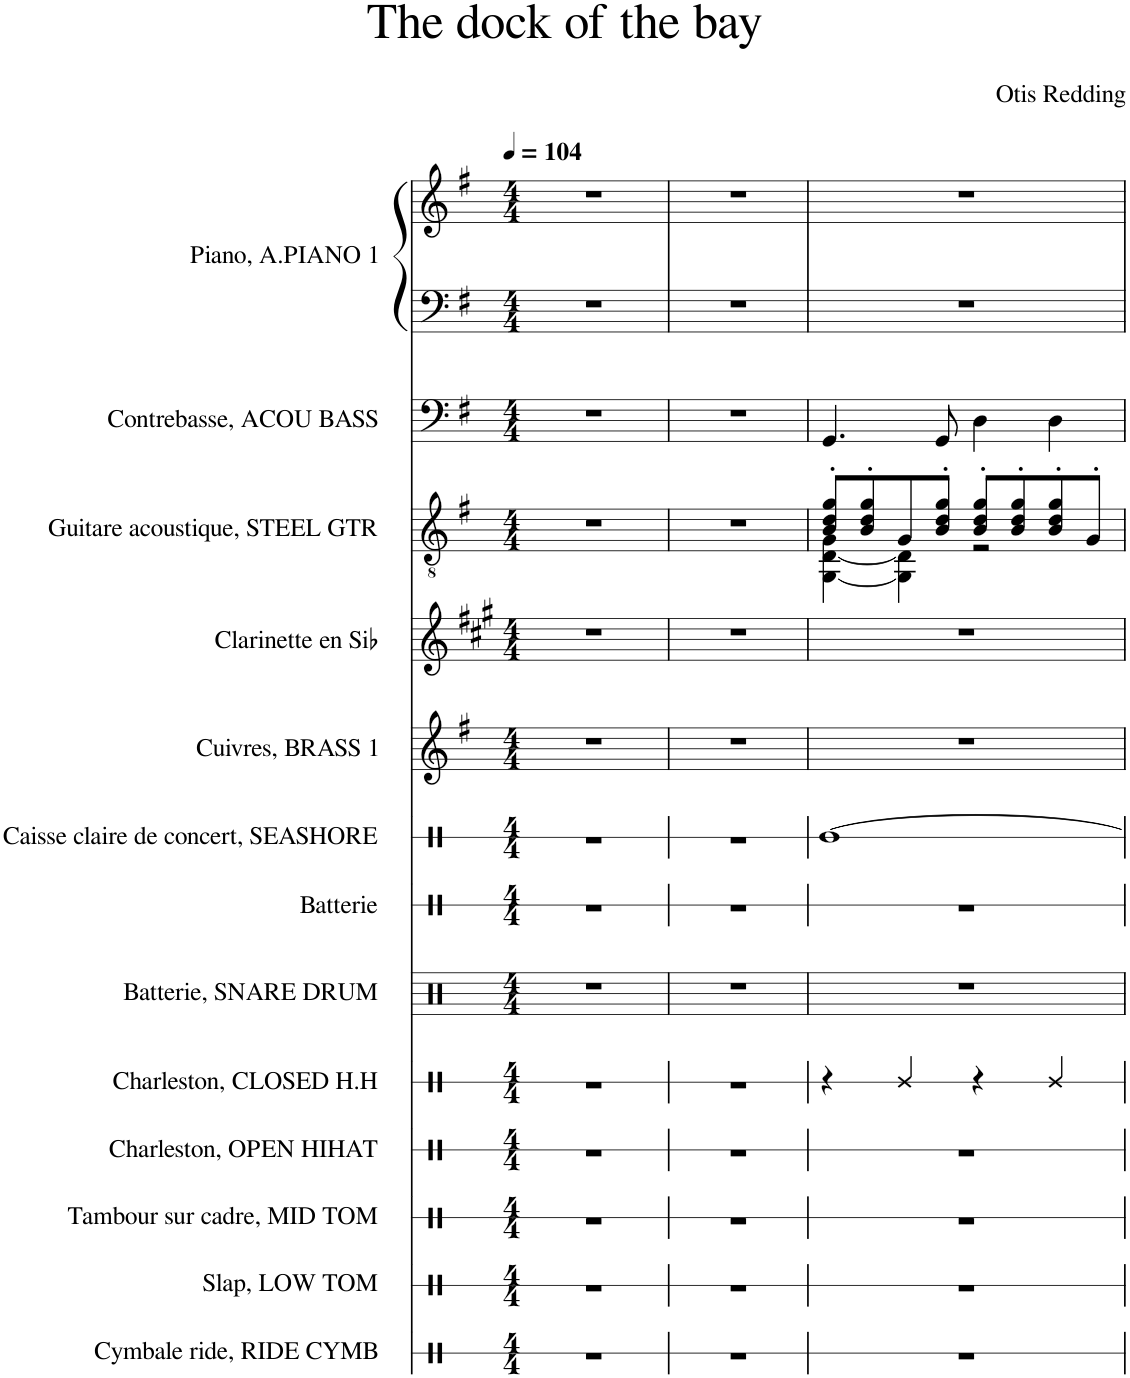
**kern	**kern	**kern	**kern	**kern	**kern	**kern	**kern	**kern	**kern	**kern	**kern	**kern	**kern
*part13	*part12	*part11	*part10	*part9	*part8	*part7	*part6	*part5	*part4	*part3	*part2	*part1	*part1
*staff14	*staff13	*staff12	*staff11	*staff10	*staff9	*staff8	*staff7	*staff6	*staff5	*staff4	*staff3	*staff2	*staff1
*I"Cymbale ride, RIDE CYMB	*I"Slap, LOW TOM	*I"Tambour sur cadre, MID TOM	*I"Charleston, OPEN HIHAT	*I"Charleston, CLOSED H.H	*I"Batterie, SNARE DRUM	*I"Batterie	*I"Caisse claire de concert, SEASHORE	*I"Cuivres, BRASS 1	*I"Clarinette en Sib	*I"Guitare acoustique, STEEL GTR	*I"Contrebasse, ACOU BASS	*I"Piano, A.PIANO 1	*
*I'Cym. R.	*I'Sla.	*I'T. cad.	*I'Charleston	*I'Charleston	*I'Bat.	*I'Bat.	*I'C.C. Con.	*I'Cui.	*I'Clar. Sib	*I'Guit.	*I'Cb.	*I'Pia.	*
*stria1	*stria1	*stria1	*stria1	*stria1	*	*stria1	*stria1	*	*	*	*	*	*
*clefX	*clefX	*clefX	*clefX	*clefX	*clefX	*clefX	*clefX	*clefG2	*clefG2	*clefGv2	*clefF4	*clefF4	*clefG2
*	*	*	*	*	*	*	*	*	*Trd1c2	*	*Trd7c12	*	*
*k[]	*k[]	*k[]	*k[]	*k[]	*k[]	*k[]	*k[f#]	*k[f#]	*k[f#c#g#]	*k[f#]	*k[f#]	*k[f#]	*k[f#]
*M4/4	*M4/4	*M4/4	*M4/4	*M4/4	*M4/4	*M4/4	*M4/4	*M4/4	*M4/4	*M4/4	*M4/4	*M4/4	*M4/4
*MM104	*MM104	*MM104	*MM104	*MM104	*MM104	*MM104	*MM104	*MM104	*MM104	*MM104	*MM104	*MM104	*MM104
=1	=1	=1	=1	=1	=1	=1	=1	=1	=1	=1	=1	=1	=1
1r	1r	1r	1r	1r	1r	1r	1r	1r	1r	1r	1r	1r	1r
=2	=2	=2	=2	=2	=2	=2	=2	=2	=2	=2	=2	=2	=2
1r	1r	1r	1r	1r	1r	1r	1r	1r	1r	1r	1r	1r	1r
=3	=3	=3	=3	=3	=3	=3	=3	=3	=3	=3	=3	=3	=3
*	*	*	*	*	*	*	*	*	*	*^	*	*	*
1r	1r	1r	1r	4r	1r	1r	[1Re	1r	1r	8B/' 8d/' 8g/'L	[4GG\ [4D\ 4G\	4.GG/	1r	1r
.	.	.	.	.	.	.	.	.	.	8B/' 8d/' 8g/'	.	.	.	.
.	.	.	.	4Re/	.	.	.	.	.	8G/	4GG\] 4D\]	.	.	.
.	.	.	.	.	.	.	.	.	.	8B/' 8d/' 8g/'J	.	8GG/	.	.
.	.	.	.	4r	.	.	.	.	.	8B/' 8d/' 8g/'L	2r	4D\	.	.
.	.	.	.	.	.	.	.	.	.	8B/' 8d/' 8g/'	.	.	.	.
.	.	.	.	4Re/	.	.	.	.	.	8B/' 8d/' 8g/'	.	4D\	.	.
.	.	.	.	.	.	.	.	.	.	8G'/J	.	.	.	.
*	*	*	*	*	*	*	*	*	*	*v	*v	*	*	*
=	=	=	=	=	=	=	=	=	=	=	=	=	=
*-	*-	*-	*-	*-	*-	*-	*-	*-	*-	*-	*-	*-	*-
